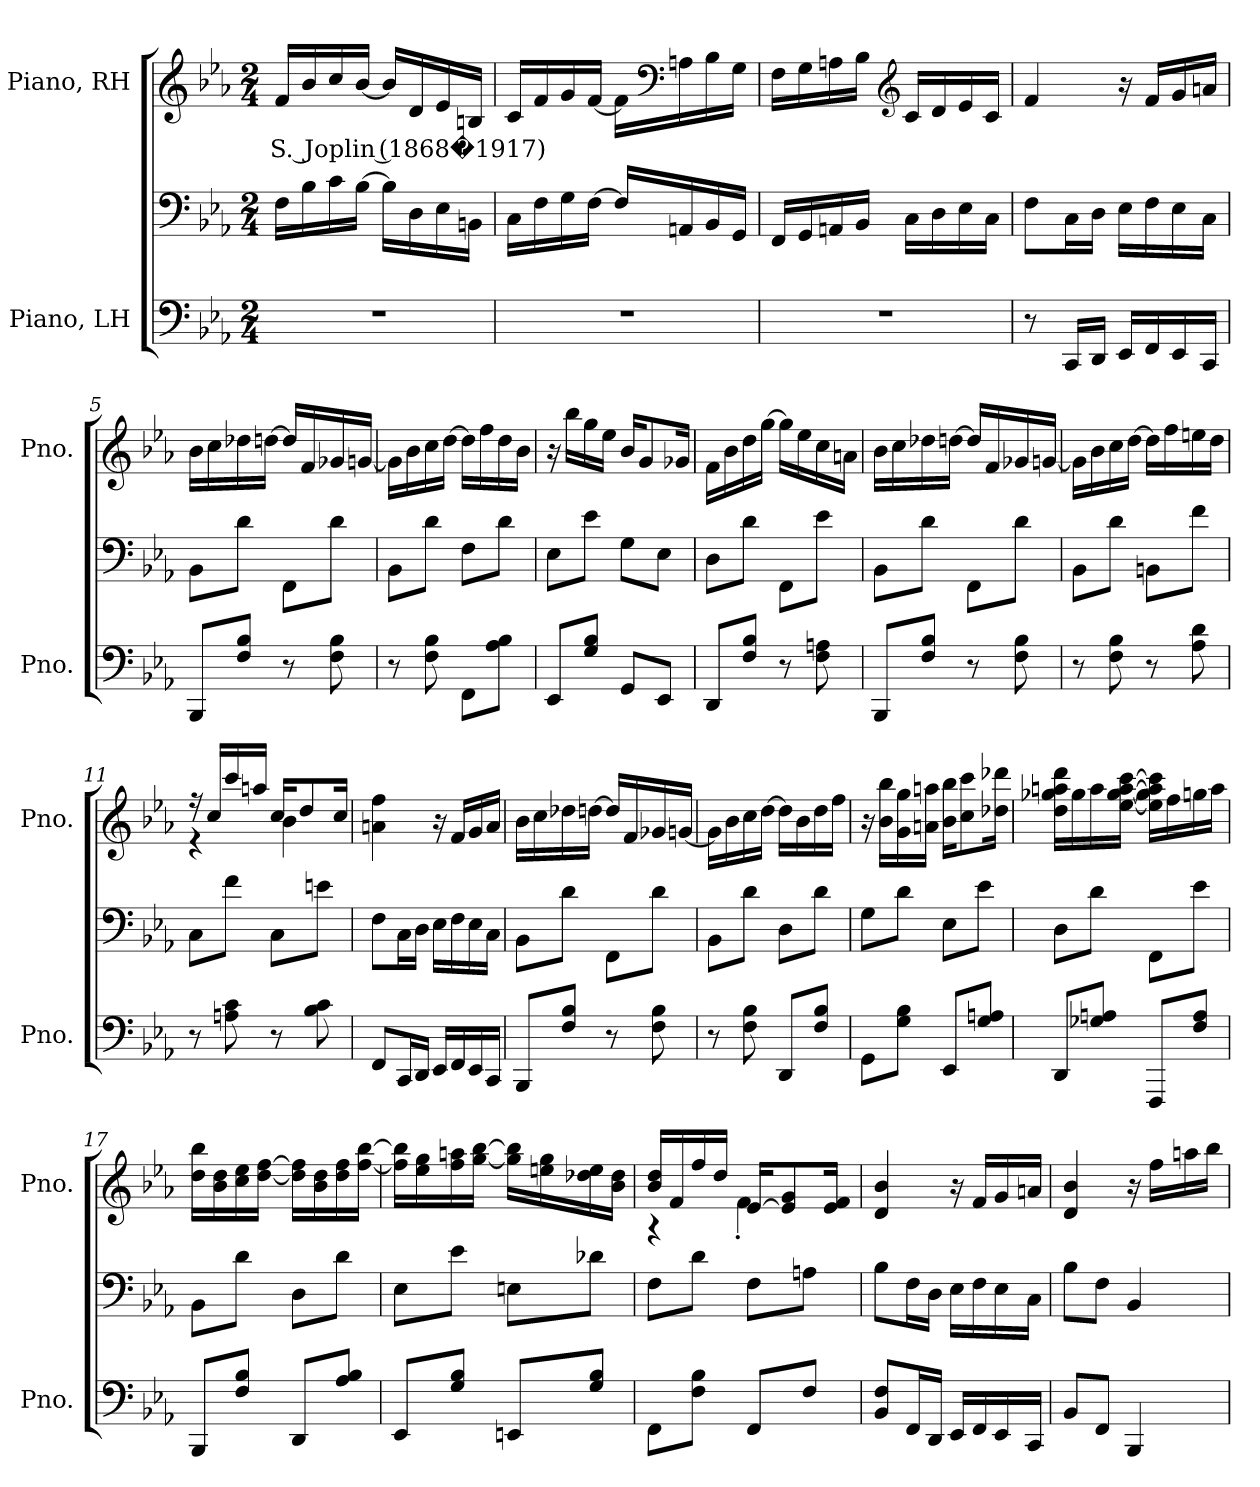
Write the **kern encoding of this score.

**kern	**kern	**kern	**text
*part2	*part2	*part1	*part1
*staff3	*staff2	*staff1	*staff1
*I"Piano, LH	*	*I"Piano, RH	*
*I'Pno.	*	*I'Pno.	*
*clefF4	*clefF4	*clefG2	*
*k[b-e-a-]	*k[b-e-a-]	*k[b-e-a-]	*
*M2/4	*M2/4	*M2/4	*
*MM68	*MM68	*MM68	*
=1	=1	=1	=1
!	!	!	!LO:LY:b
2r	16F\LL	16f/LL	S. Joplin (1868�1917)
.	16B-\	16b-/	.
.	16c\	16cc/	.
.	[16B-\JJ	[16b-/JJ	.
.	16B-\LL]	16b-/LL]	.
.	16D\	16d/	.
.	16E-\	16e-/	.
.	16BBn\JJ	16Bn/JJ	.
=2	=2	=2	=2
2r	16C\LL	16c/LL	.
.	16F\	16f/	.
.	16G\	16g/	.
.	[16F\JJ	[16f/JJ	.
.	16F/LL]	16f\LL]	.
*	*	*clefF4	*
.	16AAn/	16An\	.
.	16BB-/	16B-\	.
.	16GG/JJ	16G\JJ	.
!!LO:LB:g=z
=3	=3	=3	=3
2r	16FF/LL	16F\LL	.
.	16GG/	16G\	.
.	16AAn/	16An\	.
.	16BB-/JJ	16B-\JJ	.
*	*	*clefG2	*
.	16C\LL	16c/LL	.
.	16D\	16d/	.
.	16E-\	16e-/	.
.	16C\JJ	16c/JJ	.
=4	=4	=4	=4
8r	8F\L	4f/	.
16CC/LL	16C\L	.	.
16DD/JJ	16D\JJ	.	.
16EE-/LL	16E-\LL	16r	.
16FF/	16F\	16f/LL	.
16EE-/	16E-\	16g/	.
16CC/JJ	16C\JJ	16an/JJ	.
=5	=5	=5	=5
8BBB-/L	8BB-\L	16b-\LL	.
.	.	16cc\	.
8F/ 8B-/J	8d\J	16dd-X\	.
.	.	[16ddn\JJ	.
8r	8FF\L	16dd/LL]	.
.	.	16f/	.
8F\ 8B-\	8d\J	16g-X/	.
.	.	[16gn/JJ	.
=6	=6	=6	=6
8r	8BB-\L	16g\LL]	.
.	.	16b-\	.
8F\ 8B-\	8d\J	16cc\	.
.	.	[16dd\JJ	.
8FF\L	8F\L	16dd\LL]	.
.	.	16ff\	.
8A-\ 8B-\J	8d\J	16dd\	.
.	.	16b-\JJ	.
!!LO:LB:g=z
=7	=7	=7	=7
8EE-/L	8E-\L	16r	.
.	.	16bb-\LL	.
8G/ 8B-/J	8e-\J	16gg\	.
.	.	16ee-\JJ	.
8GG/L	8G\L	16b-/KL	.
.	.	8g/	.
8EE-/J	8E-\J	.	.
.	.	16g-X/Jk	.
=8	=8	=8	=8
8DD/L	8D\L	16f\LL	.
.	.	16b-\	.
8F/ 8B-/J	8d\J	16dd\	.
.	.	[16gg\JJ	.
8r	8FF\L	16gg\LL]	.
.	.	16ee-\	.
8F\ 8An\	8e-\J	16cc\	.
.	.	16an\JJ	.
=9	=9	=9	=9
8BBB-/L	8BB-\L	16b-\LL	.
.	.	16cc\	.
8F/ 8B-/J	8d\J	16dd-X\	.
.	.	[16ddn\JJ	.
8r	8FF\L	16dd/LL]	.
.	.	16f/	.
8F\ 8B-\	8d\J	16g-X/	.
.	.	[16gn/JJ	.
=10	=10	=10	=10
8r	8BB-\L	16g\LL]	.
.	.	16b-\	.
8F\ 8B-\	8d\J	16cc\	.
.	.	[16dd\JJ	.
8r	8BBn\L	16dd\LL]	.
.	.	16ff\	.
8A-\ 8d\	8f\J	16een\	.
.	.	16dd\JJ	.
!!LO:LB:g=z
=11	=11	=11	=11
*	*	*^	*
8r	8C\L	16r	4r	.
.	.	16cc/LL	.	.
8An\ 8c\	8f\J	16ccc/	.	.
.	.	16aan/JJ	.	.
8r	8C\L	16cc/KL	4b-\	.
.	.	8dd/	.	.
8B-\ 8c\	8en\J	.	.	.
.	.	16cc/Jk	.	.
*	*	*v	*v	*
=12	=12	=12	=12
8FF/L	8F\L	4an\ 4ff\	.
16CC/L	16C\L	.	.
16DD/JJ	16D\JJ	.	.
16EE-/LL	16E-\LL	16r	.
16FF/	16F\	16f/LL	.
16EE-/	16E-\	16g/	.
16CC/JJ	16C\JJ	16a/JJ	.
=13	=13	=13	=13
8BBB-/L	8BB-\L	16b-\LL	.
.	.	16cc\	.
8F/ 8B-/J	8d\J	16dd-X\	.
.	.	[16ddn\JJ	.
8r	8FF\L	16dd/LL]	.
.	.	16f/	.
8F\ 8B-\	8d\J	16g-X/	.
.	.	[16gn/JJ	.
=14	=14	=14	=14
8r	8BB-\L	16g\LL]	.
.	.	16b-\	.
8F\ 8B-\	8d\J	16cc\	.
.	.	[16dd\JJ	.
8DD/L	8D\L	16dd\LL]	.
.	.	16b-\	.
8F/ 8B-/J	8d\J	16dd\	.
.	.	16ff\JJ	.
!!LO:PB:g=z
=15	=15	=15	=15
8GG\L	8G\L	16r	.
.	.	16b-\ 16bb-\LL	.
8G\ 8B-\J	8d\J	16g\ 16gg\	.
.	.	16an\ 16aan\JJ	.
8EE-/L	8E-\L	16b-\ 16bb-\KL	.
.	.	8cc\ 8ccc\	.
8G/ 8An/J	8e-\J	.	.
.	.	16dd-X\ 16ddd-X\Jk	.
=16	=16	=16	=16
8DD/L	8D\L	16dd\ 16gg-X\ 16aan\ 16ddd\LL	.
.	.	16gg-\	.
8G-X/ 8An/J	8d\J	16aa\	.
.	.	[16ee-\ [16gg-\ [16aa\ [16ccc\JJ	.
8FFF/L	8FF\L	16ee-\] 16gg-\] 16aa\] 16ccc\]LL	.
.	.	16ff\	.
8F/ 8A/J	8e-\J	16ggn\	.
.	.	16aa\JJ	.
=17	=17	=17	=17
8BBB-/L	8BB-\L	16dd\ 16bb-\LL	.
.	.	16b-\ 16dd\	.
8F/ 8B-/J	8d\J	16cc\ 16ee-\	.
.	.	[16dd\ [16ff\JJ	.
8DD/L	8D\L	16dd\] 16ff\]LL	.
.	.	16b-\ 16dd\	.
8A-/ 8B-/J	8d\J	16dd\ 16ff\	.
.	.	[16ff\ [16bb-\JJ	.
!!LO:LB:g=z
=18	=18	=18	=18
8EE-/L	8E-\L	16ff\] 16bb-\]LL	.
.	.	16ee-\ 16gg\	.
8G/ 8B-/J	8e-\J	16ff\ 16aan\	.
.	.	[16gg\ [16bb-\JJ	.
8EEn/L	8En\L	16gg\] 16bb-\]LL	.
.	.	16een\ 16gg\	.
8G/ 8B-/J	8d-X\J	16dd-X\ 16ee\	.
.	.	16b-\ 16dd-\JJ	.
=19	=19	=19	=19
*	*	*^	*
8FF\L	8F\L	16b-/ 16dd/LL	4r	.
.	.	16f/	.	.
8F\ 8B-\J	8d\J	16ff/	.	.
.	.	16dd/JJ	.	.
8FF/L	8F\L	[16e-/KL	4f'\	.
.	.	8e-/] 8g/	.	.
8F/J	8An\J	.	.	.
.	.	16e-/ 16f/Jk	.	.
*	*	*v	*v	*
=20	=20	=20	=20
8BB-/ 8F/L	8B-\L	4d/ 4b-/	.
16FF/L	16F\L	.	.
16DD/JJ	16D\JJ	.	.
16EE-/LL	16E-\LL	16r	.
16FF/	16F\	16f/LL	.
16EE-/	16E-\	16g/	.
16CC/JJ	16C\JJ	16an/JJ	.
=21	=21	=21	=21
8BB-/L	8B-\L	4d/ 4b-/	.
8FF/J	8F\J	.	.
4BBB-/	4BB-/	16r	.
.	.	16ff\LL	.
.	.	16aan\	.
.	.	16bb-\JJ	.
=	=	=	=
*-	*-	*-	*-
